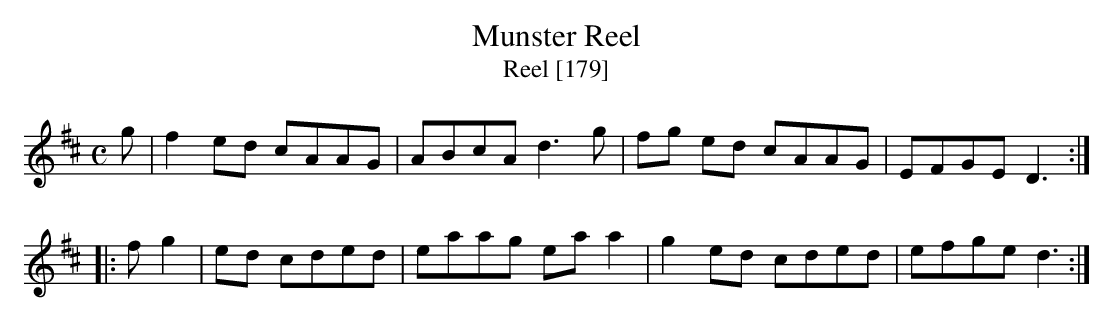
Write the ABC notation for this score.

X:1
T:Munster Reel
T:Reel [179]
M:C
L:1/8
K:D
g|f2 ed cAAG|ABcA d3g|fg ed cAAG|EFGE D3:|
|:f g2|ed cded|eaag eaa2|g2 ed cded|efge d3:|
